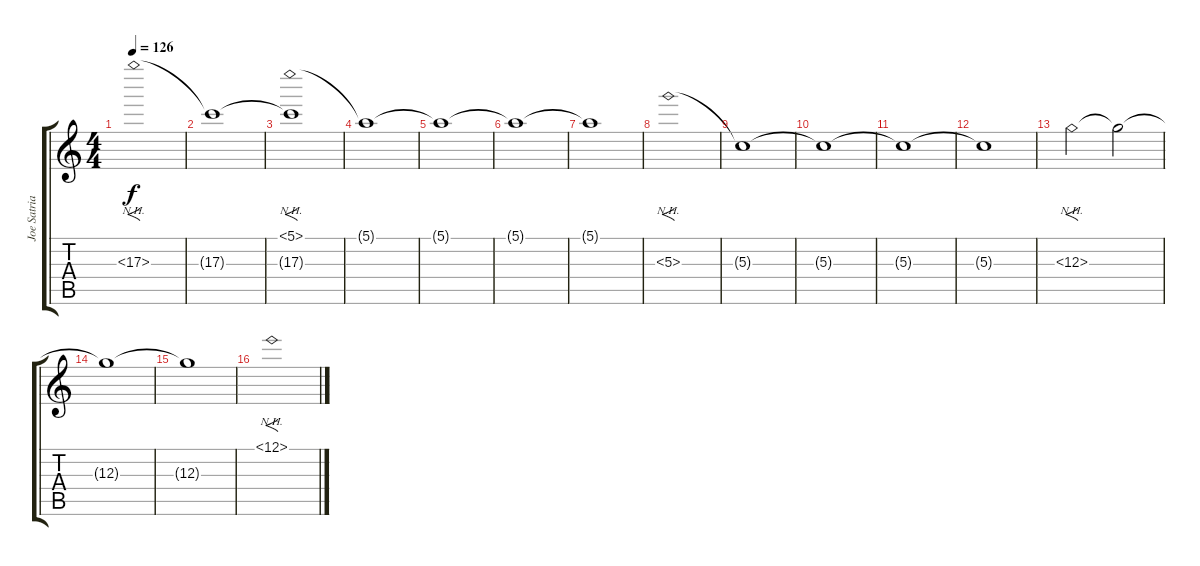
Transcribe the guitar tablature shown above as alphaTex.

\track ("Joe Satriani - guitar" "Joe Satria") {instrument distortionguitar}
\staff {score tabs}
\tuning (E4 B3 G3 D3 A2 E2) {hide}
\ts (4 4)
\tempo 126
\clef g2
\ks c
17.3{nh}.1{f dy f instrument distortionguitar} |
17.3{t}.1 |
(5.1{nh} 17.3{t}).1{f} |
5.1{t}.1 |
5.1{t}.1 |
5.1{t}.1 |
5.1{t}.1 |
5.3{nh}.1{f} |
5.3{t}.1 |
5.3{t}.1 |
5.3{t}.1 |
5.3{t}.1 |
12.3{nh}.2{f} 12.3{t}.2 |
12.3{t}.1 |
12.3{t}.1 |
12.1{nh}.1{f}
